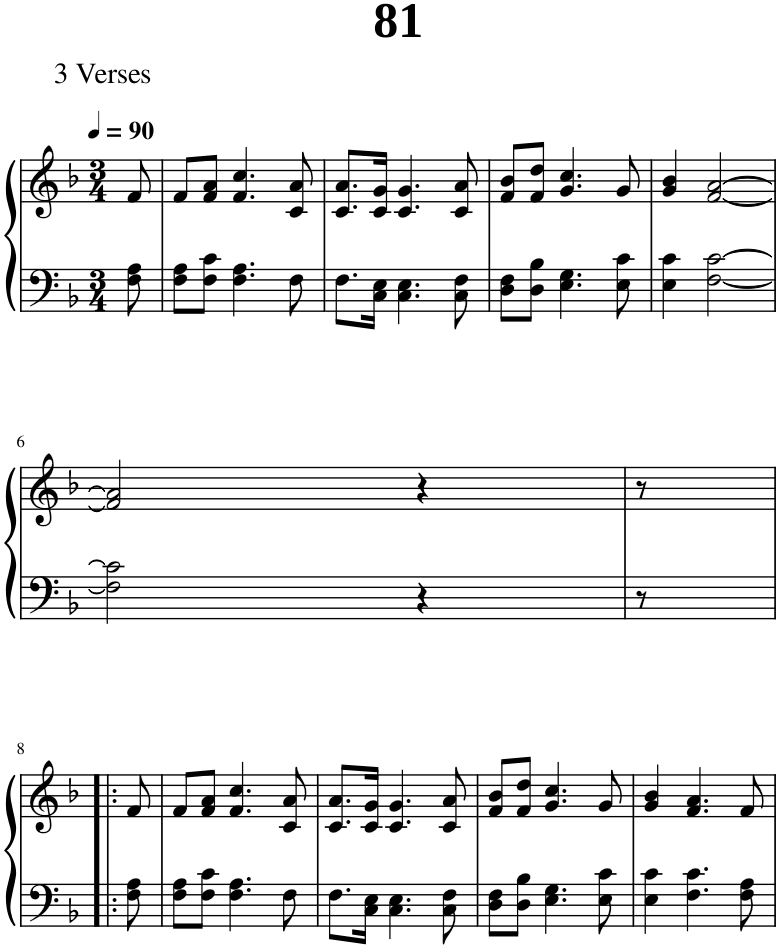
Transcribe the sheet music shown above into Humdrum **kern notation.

**kern	**kern
*part1	*part1
*staff2	*staff1
*I"Piano	*
*I'Pno.	*
*clefF4	*clefG2
*k[b-]	*k[b-]
*M3/4	*M3/4
*MM90	*MM90
=1	=1
8F\ 8A\	8f/
=2	=2
8F\ 8A\L	8f/L
8F\ 8c\J	8f/ 8a/J
4.F\ 4.A\	4.f/ 4.cc/
8F\	8c/ 8a/
=3	=3
8.F\L	8.c/ 8.a/L
16C\ 16E\Jk	16c/ 16g/Jk
4.C\ 4.E\	4.c/ 4.g/
8C\ 8F\	8c/ 8a/
=4	=4
8D\ 8F\L	8f/ 8b-/L
8D\ 8B-\J	8f/ 8dd/J
4.E\ 4.G\	4.g/ 4.cc/
8E\ 8c\	8g/
=5	=5
4E\ 4c\	4g/ 4b-/
[2F\ [2c\	[2f/ [2a/
!!LO:LB:g=z
=6	=6
2F\] 2c\]	2f/] 2a/]
4r	4r
=7	=7
8r	8r
!!LO:LB:g=z
=8!|:	=8!|:
8F\ 8A\	8f/
=9	=9
8F\ 8A\L	8f/L
8F\ 8c\J	8f/ 8a/J
4.F\ 4.A\	4.f/ 4.cc/
8F\	8c/ 8a/
=10	=10
8.F\L	8.c/ 8.a/L
16C\ 16E\Jk	16c/ 16g/Jk
4.C\ 4.E\	4.c/ 4.g/
8C\ 8F\	8c/ 8a/
=11	=11
8D\ 8F\L	8f/ 8b-/L
8D\ 8B-\J	8f/ 8dd/J
4.E\ 4.G\	4.g/ 4.cc/
8E\ 8c\	8g/
=12	=12
4E\ 4c\	4g/ 4b-/
4.F\ 4.c\	4.f/ 4.a/
8F\ 8A\	8f/
=	=
*-	*-
